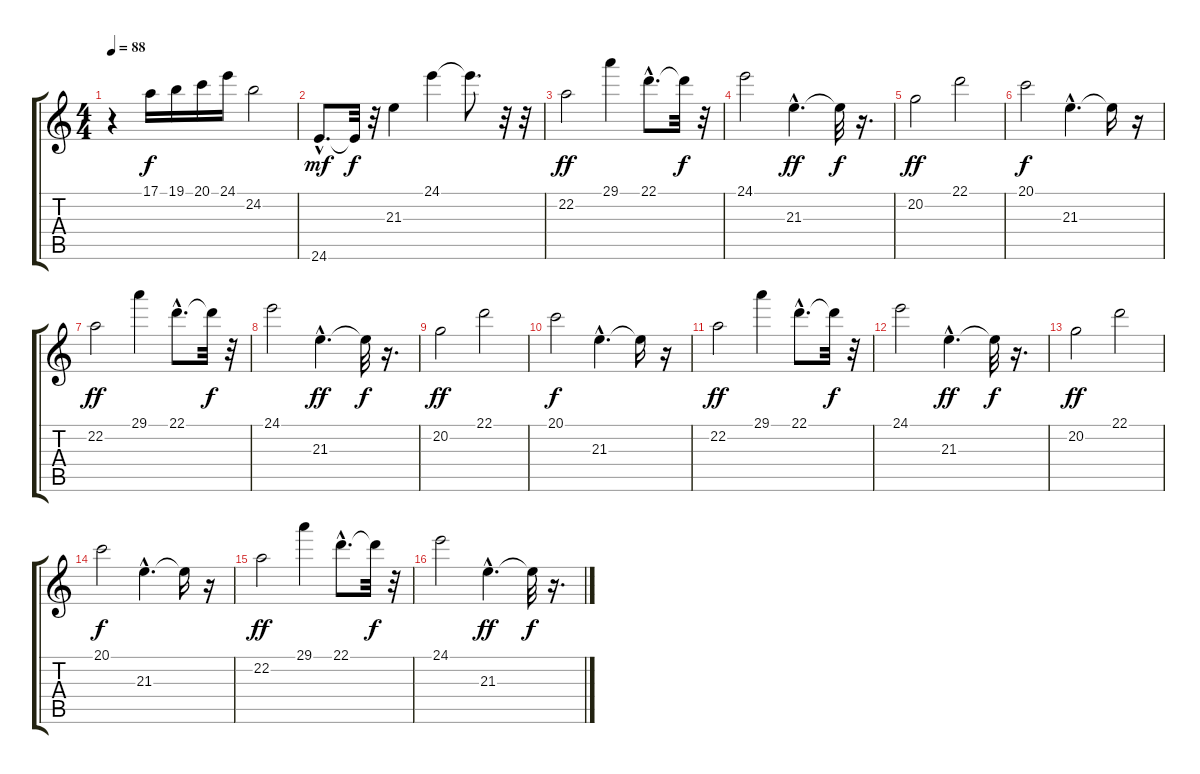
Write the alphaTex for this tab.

\track "" {instrument lead4chiff}
\staff {score tabs}
\tuning (E4 B3 G3 D3 A2 E2) {hide}
\ts (4 4)
\tempo 88
\clef g2
\ks c
r.4{dy f} 17.1.16 19.1.16 20.1.16 24.1.16 24.2.2 |
24.6{hac}.8{d dy mf} 24.6{t}.32{dy f} r.32 21.3.4 24.1.4 24.1{t}.8{d} r.32 r.32 |
22.2.2{dy ff} 29.1.4 22.1{hac}.8{d} 22.1{t}.32{dy f} r.32 |
24.1.2 21.3{hac}.4{d dy ff} 21.3{t}.32{dy f} r.16{d} |
20.2.2{dy ff} 22.1.2 |
20.1.2{dy f} 21.3{hac}.4{d} 21.3{t}.16 r.16 |
22.2.2{dy ff} 29.1.4 22.1{hac}.8{d} 22.1{t}.32{dy f} r.32 |
24.1.2 21.3{hac}.4{d dy ff} 21.3{t}.32{dy f} r.16{d} |
20.2.2{dy ff} 22.1.2 |
20.1.2{dy f} 21.3{hac}.4{d} 21.3{t}.16 r.16 |
22.2.2{dy ff} 29.1.4 22.1{hac}.8{d} 22.1{t}.32{dy f} r.32 |
24.1.2 21.3{hac}.4{d dy ff} 21.3{t}.32{dy f} r.16{d} |
20.2.2{dy ff} 22.1.2 |
20.1.2{dy f} 21.3{hac}.4{d} 21.3{t}.16 r.16 |
22.2.2{dy ff} 29.1.4 22.1{hac}.8{d} 22.1{t}.32{dy f} r.32 |
24.1.2 21.3{hac}.4{d dy ff} 21.3{t}.32{dy f} r.16{d}
